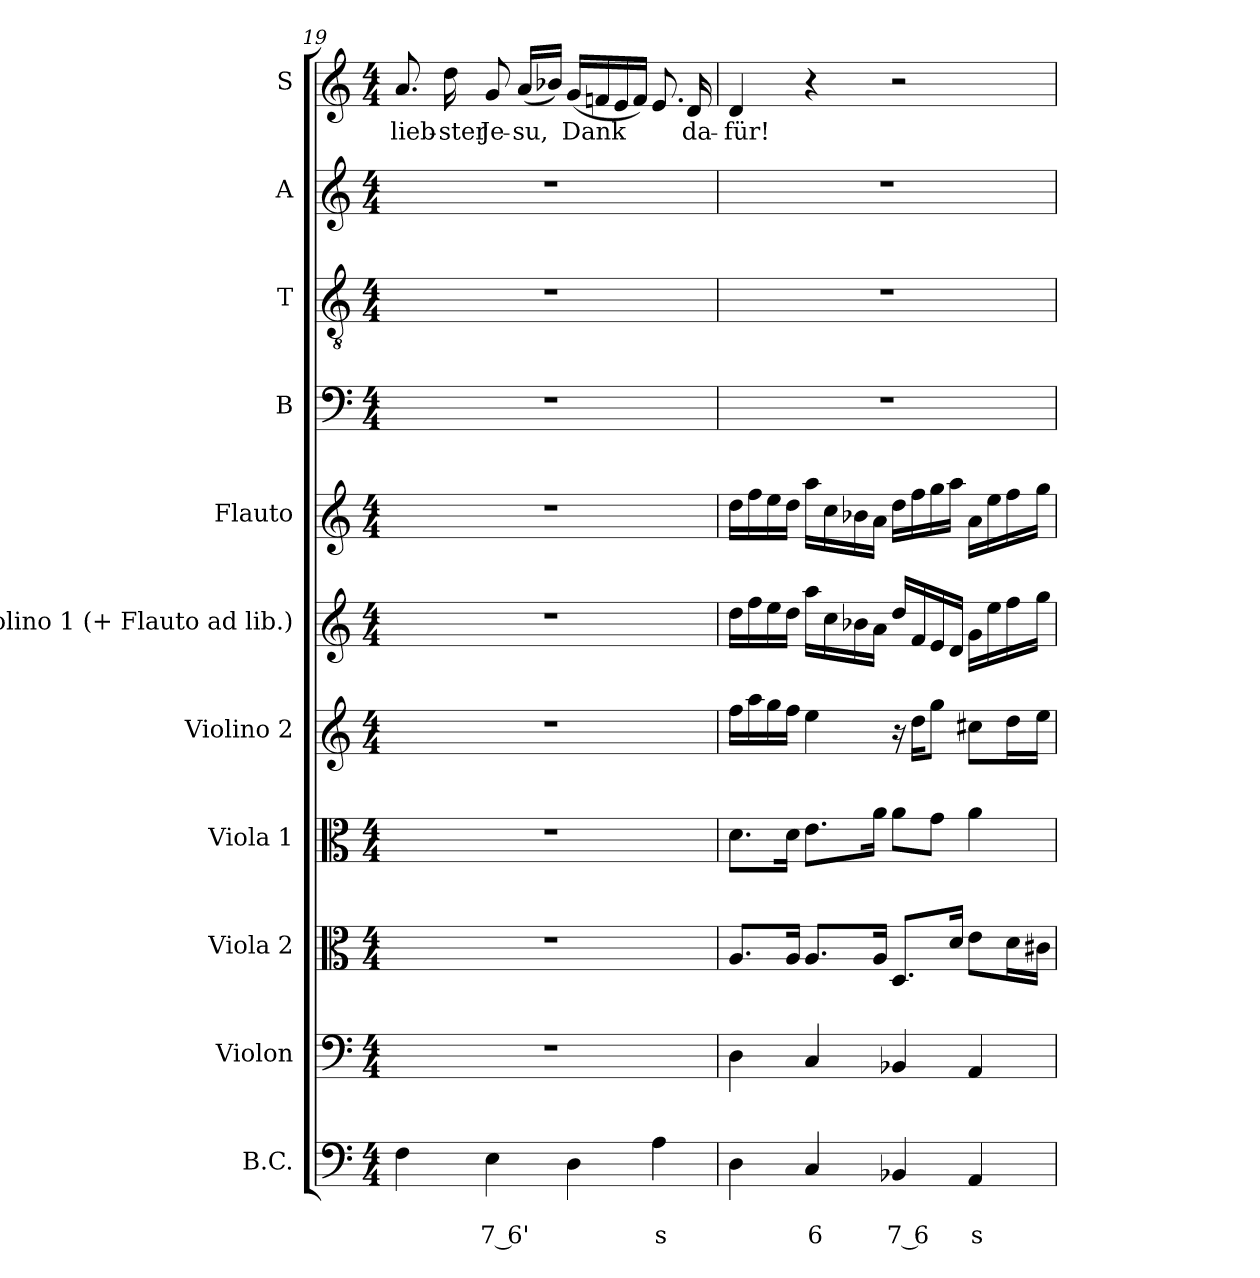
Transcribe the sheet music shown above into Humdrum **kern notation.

**kern	**text	**text	**kern	**kern	**kern	**kern	**kern	**kern	**kern	**kern	**kern	**kern	**text
*part11	*part11	*part11	*part10	*part9	*part8	*part7	*part6	*part5	*part4	*part3	*part2	*part1	*part1
*staff11	*staff11	*staff11	*staff10	*staff9	*staff8	*staff7	*staff6	*staff5	*staff4	*staff3	*staff2	*staff1	*staff1
*I"B.C.	*	*	*I"Violon	*I"Viola 2	*I"Viola 1	*I"Violino 2	*I"Violino 1 (+ Flauto ad lib.)	*I"Flauto	*I"B	*I"T	*I"A	*I"S	*
*I'B.C.	*	*	*I'Vn	*I'Va2	*I'Va1	*I'Vn2	*I'Vn1	*I'Fl.	*I'B	*I'T	*I'A	*I'S	*
!!LO:LB:g=z
*clefF4	*	*	*clefF4	*clefC3	*clefC3	*clefG2	*clefG2	*clefG2	*clefF4	*clefGv2	*clefG2	*clefG2	*
*	*	*	*	*	*	*	*	*	*	*ITrd7c12	*	*	*
*k[]	*	*	*k[]	*k[]	*k[]	*k[]	*k[]	*k[]	*k[]	*k[]	*k[]	*k[]	*
*C:	*	*	*C:	*C:	*C:	*C:	*C:	*C:	*C:	*C:	*C:	*C:	*
*M4/4	*	*	*M4/4	*M4/4	*M4/4	*M4/4	*M4/4	*M4/4	*M4/4	*M4/4	*M4/4	*M4/4	*
=19	=19	=19	=19	=19	=19	=19	=19	=19	=19	=19	=19	=19	=19
!	!	!	!	!	!	!	!	!	!	!	!	!	!LO:LY:b
4F\	.	.	1r	1r	1r	1r	1r	1r	1r	1r	1r	8.a/	lieb-
!	!	!	!	!	!	!	!	!	!	!	!	!	!LO:LY:b
.	.	.	.	.	.	.	.	.	.	.	.	16dd\	-ster
!	!	!LO:LY:b	!	!	!	!	!	!	!	!	!	!	!
!	!	!	!	!	!	!	!	!	!	!	!	!	!LO:LY:b
4E\	.	7 6'	.	.	.	.	.	.	.	.	.	8g/	Je-
!	!	!	!	!	!	!	!	!	!	!	!	!	!LO:LY:b
.	.	.	.	.	.	.	.	.	.	.	.	(<16a/LL	-su,
.	.	.	.	.	.	.	.	.	.	.	.	16b-X/JJ)	.
!	!	!	!	!	!	!	!	!	!	!	!	!	!LO:LY:b
4D\	.	.	.	.	.	.	.	.	.	.	.	(<16g/LL	Dank
.	.	.	.	.	.	.	.	.	.	.	.	16fn/	.
.	.	.	.	.	.	.	.	.	.	.	.	16e/	.
.	.	.	.	.	.	.	.	.	.	.	.	16f/JJ)	.
!	!	!LO:LY:b	!	!	!	!	!	!	!	!	!	!	!
4A\	.	s	.	.	.	.	.	.	.	.	.	8.e/	.
!	!	!	!	!	!	!	!	!	!	!	!	!	!LO:LY:b
.	.	.	.	.	.	.	.	.	.	.	.	16d/	da-
=20	=20	=20	=20	=20	=20	=20	=20	=20	=20	=20	=20	=20	=20
!	!	!	!	!	!	!	!	!	!	!	!	!	!LO:LY:b
4D\	.	.	4D\	8.A/L	8.d\L	16ff\LL	16dd\LL	16dd\LL	1r	1r	1r	4d/	-für!
.	.	.	.	.	.	16aa\	16ff\	16ff\	.	.	.	.	.
.	.	.	.	.	.	16gg\	16ee\	16ee\	.	.	.	.	.
.	.	.	.	16A/Jk	16d\Jk	16ff\JJ	16dd\JJ	16dd\JJ	.	.	.	.	.
!	!	!LO:LY:b	!	!	!	!	!	!	!	!	!	!	!
4C/	.	6	4C/	8.A/L	8.e\L	4ee\	16aa\LL	16aa\LL	.	.	.	4r	.
.	.	.	.	.	.	.	16cc\	16cc\	.	.	.	.	.
.	.	.	.	.	.	.	16b-X\	16b-\	.	.	.	.	.
.	.	.	.	16A/Jk	16a\Jk	.	16a\JJ	16a\JJ	.	.	.	.	.
!	!	!LO:LY:b	!	!	!	!	!	!	!	!	!	!	!
4BB-X/	.	7 6	4BB-X/	8.D/L	8a\L	16r	16dd/LL	16dd\LL	.	.	.	2r	.
.	.	.	.	.	.	16dd\KL	16f/	16ff\	.	.	.	.	.
.	.	.	.	.	8g\J	8gg\J	16e/	16gg\	.	.	.	.	.
.	.	.	.	16d/Jk	.	.	16d/JJ	16aa\JJ	.	.	.	.	.
!	!	!LO:LY:b	!	!	!	!	!	!	!	!	!	!	!
4AA/	.	s	4AA/	8e\L	4a\	8cc#X\L	16g\LL	16a\LL	.	.	.	.	.
.	.	.	.	.	.	.	16ee\	16ee\	.	.	.	.	.
.	.	.	.	16d\L	.	16dd\L	16ff\	16ff\	.	.	.	.	.
.	.	.	.	16c#X\JJ	.	16ee\JJ	16gg\JJ	16gg\JJ	.	.	.	.	.
=	=	=	=	=	=	=	=	=	=	=	=	=	=
*-	*-	*-	*-	*-	*-	*-	*-	*-	*-	*-	*-	*-	*-
